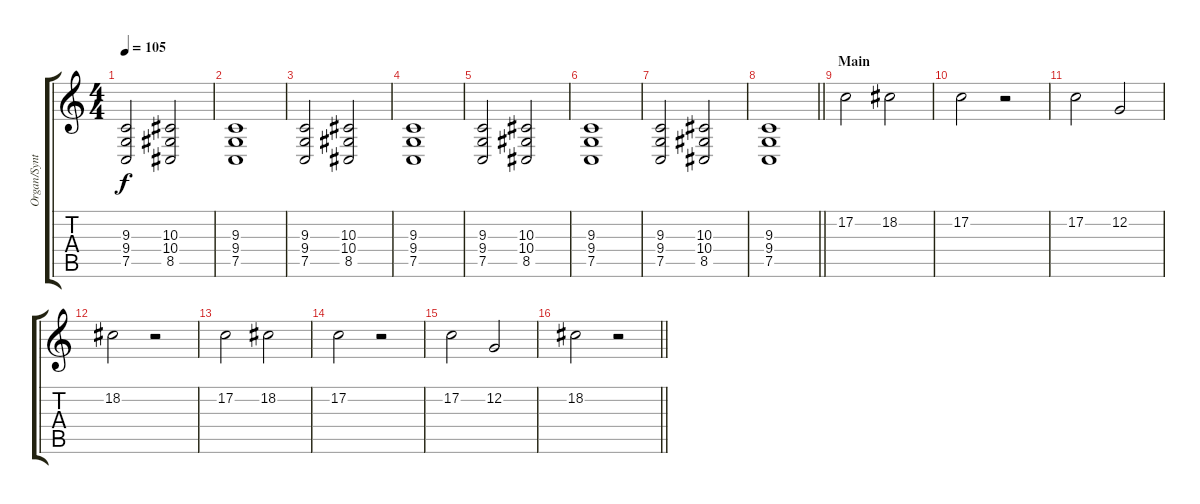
\track ("Organ/Synth" "Organ/Synt") {instrument churchorgan bank 255}
\staff {score tabs}
\tuning (C4 G3 Eb3 Bb2 F2 C2) {hide}
\ts (4 4)
\tempo 105
\clef g2
\ks c
(9.3 9.4 7.5).2{dy f} (10.3 10.4 8.5).2 |
(9.3 9.4 7.5).1 |
(9.3 9.4 7.5).2 (10.3 10.4 8.5).2 |
(9.3 9.4 7.5).1 |
(9.3 9.4 7.5).2 (10.3 10.4 8.5).2 |
(9.3 9.4 7.5).1 |
(9.3 9.4 7.5).2 (10.3 10.4 8.5).2 |
\barLineRight lightlight
(9.3 9.4 7.5).1 |
\section ("" "Main")
17.2.2{volume 7 balance 12 instrument pad4choir} 18.2.2 |
17.2.2 r.2 |
17.2.2 12.2.2 |
18.2.2 r.2 |
17.2.2 18.2.2 |
17.2.2 r.2 |
17.2.2 12.2.2 |
\barLineRight lightlight
18.2.2 r.2
